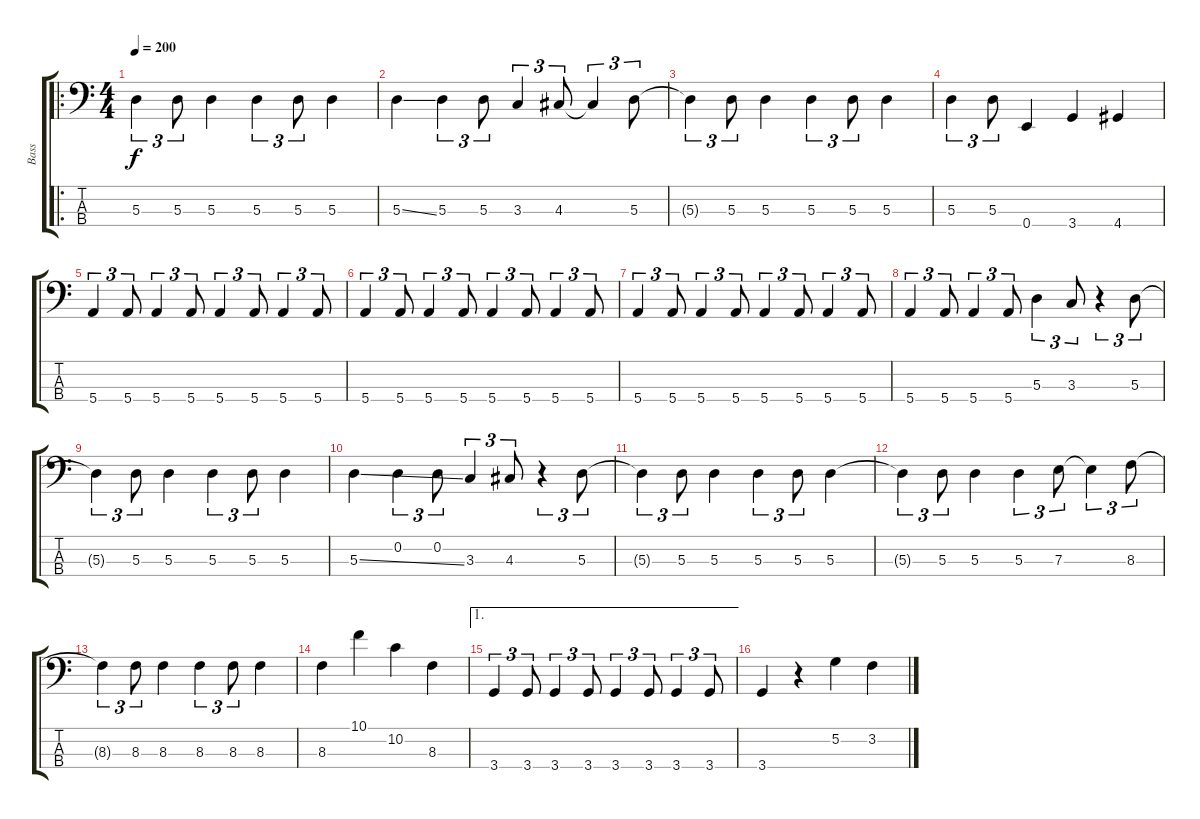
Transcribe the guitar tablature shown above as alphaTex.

\track ("Bass" "Bass") {instrument electricbasspick}
\staff {score tabs}
\tuning (G2 D2 A1 E1) {hide}
\ro
\ts (4 4)
\tempo 200
\clef f4
\ks c
5.3{t}.4{tu (3 2) dy f} 5.3.8{tu (3 2)} 5.3.4 5.3.4{tu (3 2)} 5.3.8{tu (3 2)} 5.3.4 |
5.3{ss}.4 5.3.4{tu (3 2)} 5.3.8{tu (3 2)} 3.3.4{tu (3 2)} 4.3.8{tu (3 2)} 4.3{t}.4{tu (3 2)} 5.3.8{tu (3 2)} |
5.3{t}.4{tu (3 2)} 5.3.8{tu (3 2)} 5.3.4 5.3.4{tu (3 2)} 5.3.8{tu (3 2)} 5.3.4 |
5.3.4{tu (3 2)} 5.3.8{tu (3 2)} 0.4.4 3.4.4 4.4.4 |
5.4.4{tu (3 2)} 5.4.8{tu (3 2)} 5.4.4{tu (3 2)} 5.4.8{tu (3 2)} 5.4.4{tu (3 2)} 5.4.8{tu (3 2)} 5.4.4{tu (3 2)} 5.4.8{tu (3 2)} |
5.4.4{tu (3 2)} 5.4.8{tu (3 2)} 5.4.4{tu (3 2)} 5.4.8{tu (3 2)} 5.4.4{tu (3 2)} 5.4.8{tu (3 2)} 5.4.4{tu (3 2)} 5.4.8{tu (3 2)} |
5.4.4{tu (3 2)} 5.4.8{tu (3 2)} 5.4.4{tu (3 2)} 5.4.8{tu (3 2)} 5.4.4{tu (3 2)} 5.4.8{tu (3 2)} 5.4.4{tu (3 2)} 5.4.8{tu (3 2)} |
5.4.4{tu (3 2)} 5.4.8{tu (3 2)} 5.4.4{tu (3 2)} 5.4.8{tu (3 2)} 5.3.4{tu (3 2)} 3.3.8{tu (3 2)} r.4{tu (3 2)} 5.3.8{tu (3 2)} |
5.3{t}.4{tu (3 2)} 5.3.8{tu (3 2)} 5.3.4 5.3.4{tu (3 2)} 5.3.8{tu (3 2)} 5.3.4 |
5.3{ss}.4 0.2.4{tu (3 2)} 0.2.8{tu (3 2)} 3.3.4{tu (3 2)} 4.3.8{tu (3 2)} r.4{tu (3 2)} 5.3.8{tu (3 2)} |
5.3{t}.4{tu (3 2)} 5.3.8{tu (3 2)} 5.3.4 5.3.4{tu (3 2)} 5.3.8{tu (3 2)} 5.3.4 |
5.3{t}.4{tu (3 2)} 5.3.8{tu (3 2)} 5.3.4 5.3.4{tu (3 2)} 7.3.8{tu (3 2)} 7.3{t}.4{tu (3 2)} 8.3.8{tu (3 2)} |
8.3{t}.4{tu (3 2)} 8.3.8{tu (3 2)} 8.3.4 8.3.4{tu (3 2)} 8.3.8{tu (3 2)} 8.3.4 |
8.3.4 10.1.4 10.2.4 8.3.4 |
\ae 1
3.4.4{tu (3 2)} 3.4.8{tu (3 2)} 3.4.4{tu (3 2)} 3.4.8{tu (3 2)} 3.4.4{tu (3 2)} 3.4.8{tu (3 2)} 3.4.4{tu (3 2)} 3.4.8{tu (3 2)} |
3.4.4 r.4 5.2.4 3.2.4
